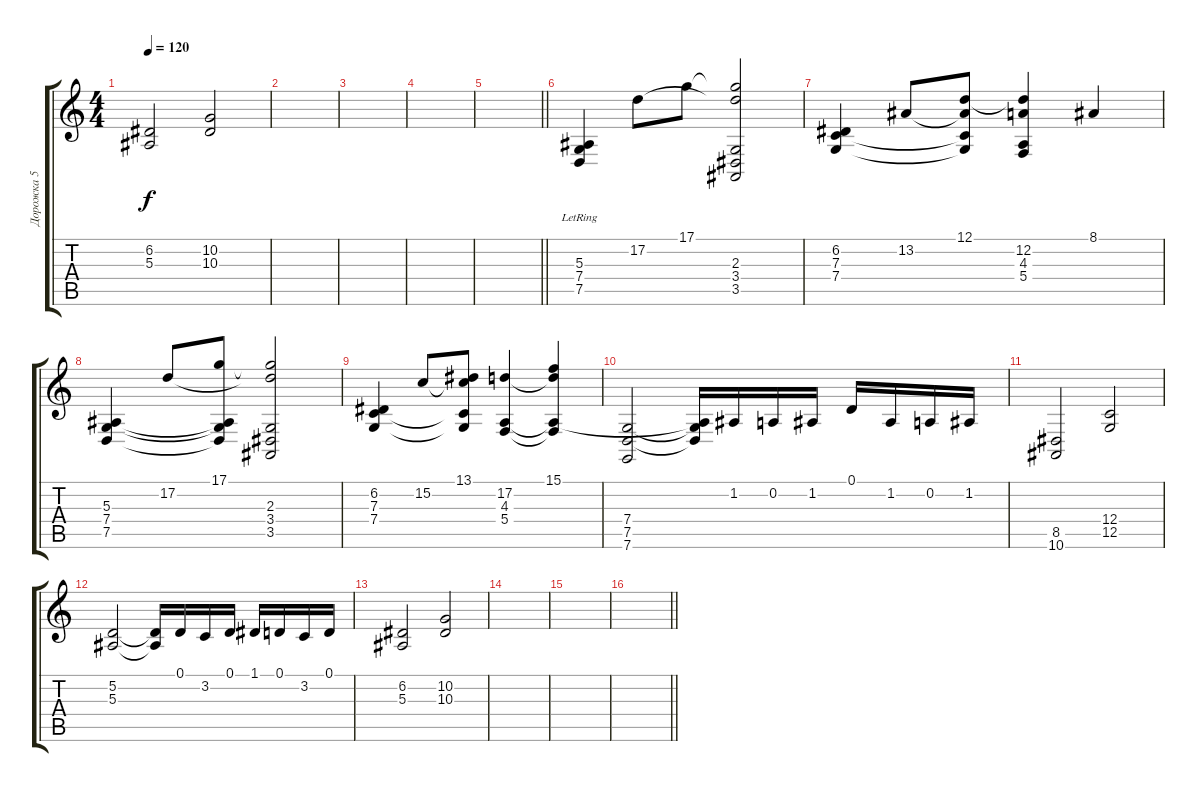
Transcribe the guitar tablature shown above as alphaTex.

\track ("Дорожка 5" "Дорожка 5") {instrument lead2sawtooth}
\staff {score tabs}
\tuning (D4 A3 F3 C3 G2 C2) {hide}
\ts (4 4)
\tempo 120
\clef g2
\ks c
(6.2 5.3).2{dy f} (10.2 10.3).2 |
|
|
|
\barLineRight lightlight
|
(5.3{lr} 7.4{lr} 7.5{lr}).4 17.2.8 17.1.8 (17.1{t} 17.2{t} 2.3 3.4 3.5).2 |
(6.2 7.3 7.4).4 13.2.8 (12.1 13.2{t} 7.3{t} 7.4{t}).8 (12.1{t} 12.2 4.3 5.4).4 8.1.4 |
(5.3 7.4 7.5).4 17.2.8 (17.1 5.3{t} 7.4{t} 7.5{t}).8 (17.1{t} 17.2{t} 2.3 3.4 3.5).2 |
(6.2 7.3 7.4).4 15.2.8 (13.1 15.2{t} 7.3{t} 7.4{t}).8 (17.2 4.3 5.4).4 (15.1 17.2{t} 4.3{t} 5.4{t}).4 |
(7.4 7.5 7.6).2{instrument lead2sawtooth} (4.3{t} 7.4{t} 7.5{t}).16 1.2.16 0.2.16 1.2.16 0.1.16 1.2.16 0.2.16 1.2.16 |
(8.5 10.6).2 (12.4 12.5).2 |
(5.2 5.3).2 (5.2{t} 5.3{t}).16 0.1.16 3.2.16 0.1.16 1.1.16 0.1.16 3.2.16 0.1.16 |
(6.2 5.3).2 (10.2 10.3).2 |
|
|
\barLineRight lightlight
